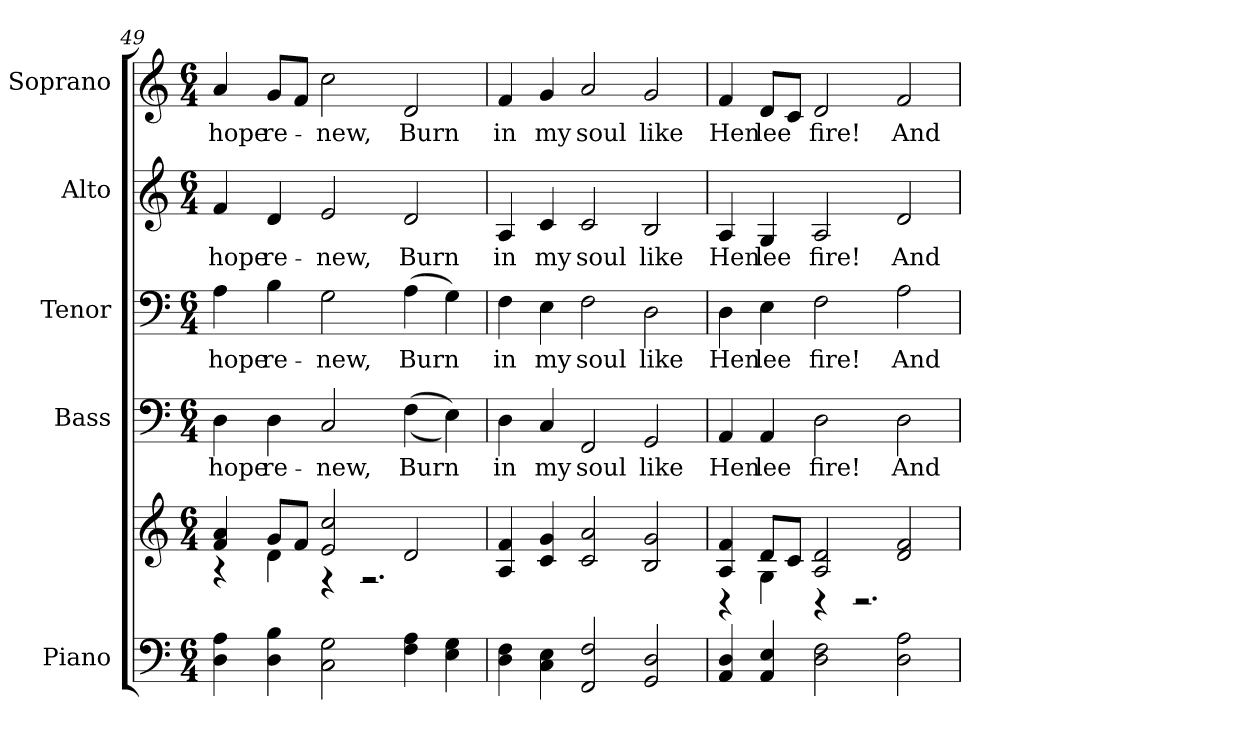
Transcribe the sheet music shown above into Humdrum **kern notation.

**kern	**kern	**kern	**text	**kern	**text	**kern	**text	**kern	**text
*part5	*part5	*part4	*part4	*part3	*part3	*part2	*part2	*part1	*part1
*staff6	*staff5	*staff4	*staff4	*staff3	*staff3	*staff2	*staff2	*staff1	*staff1
*I"Piano	*	*I"Bass	*	*I"Tenor	*	*I"Alto	*	*I"Soprano	*
*I'Pno.	*	*I'B.	*	*I'T.	*	*I'A.	*	*I'S.	*
*clefF4	*clefG2	*clefF4	*	*clefF4	*	*clefG2	*	*clefG2	*
*k[]	*k[]	*k[]	*	*k[]	*	*k[]	*	*k[]	*
*C:	*C:	*C:	*	*C:	*	*C:	*	*C:	*
*M6/4	*M6/4	*M6/4	*	*M6/4	*	*M6/4	*	*M6/4	*
=49	=49	=49	=49	=49	=49	=49	=49	=49	=49
*	*^	*	*	*	*	*	*	*	*
!	!	!	!	!LO:LY:b:color=#000000	!	!	!	!	!	!
!	!	!	!	!	!	!LO:LY:b:color=#000000	!	!	!	!
!	!	!	!	!	!	!	!	!LO:LY:b:color=#000000	!	!
!	!	!	!	!	!	!	!	!	!	!LO:LY:b:color=#000000
4Di\ 4Ai	4fi/ 4ai	4r	4Di\	hope	4Ai\	hope	4fi/	hope	4ai/	hope
!	!	!	!	!LO:LY:b:color=#000000	!	!	!	!	!	!
!	!	!	!	!	!	!LO:LY:b:color=#000000	!	!	!	!
!	!	!	!	!	!	!	!	!LO:LY:b:color=#000000	!	!
!	!	!	!	!	!	!	!	!	!	!LO:LY:b:color=#000000
4Di\ 4Bi	8gi/L	4di\	4Di\	re-	4Bi\	re-	4di/	re-	8gi/L	re-
.	8fi/J	.	.	.	.	.	.	.	8fi/J	.
!	!	!	!	!LO:LY:b:color=#000000	!	!	!	!	!	!
!	!	!	!	!	!	!LO:LY:b:color=#000000	!	!	!	!
!	!	!	!	!	!	!	!	!LO:LY:b:color=#000000	!	!
!	!	!	!	!	!	!	!	!	!	!LO:LY:b:color=#000000
2Ci\ 2Gi	2ei/ 2cci	4r	2Ci/	-new,	2Gi\	-new,	2ei/	-new,	2cci\	-new,
.	.	2.r	.	.	.	.	.	.	.	.
!	!	!	!	!LO:LY:b:color=#000000	!	!	!	!	!	!
!	!	!	!	!	!	!LO:LY:b:color=#000000	!	!	!	!
!	!	!	!	!	!	!	!	!LO:LY:b:color=#000000	!	!
!	!	!	!	!	!	!	!	!	!	!LO:LY:b:color=#000000
4Fi\ 4Ai	2di/	.	((4Fi\	Burn	(4Ai\	Burn	2di/	Burn	2di/	Burn
4Ei\ 4Gi	.	.	4Ei\))	.	4Gi\)	.	.	.	.	.
*	*v	*v	*	*	*	*	*	*	*	*
!!LO:PB:g=z
=50	=50	=50	=50	=50	=50	=50	=50	=50	=50
!	!	!	!LO:LY:b:color=#000000	!	!	!	!	!	!
!	!	!	!	!	!LO:LY:b:color=#000000	!	!	!	!
!	!	!	!	!	!	!	!LO:LY:b:color=#000000	!	!
!	!	!	!	!	!	!	!	!	!LO:LY:b:color=#000000
4Di\ 4Fi	4Ai/ 4fi	4Di\	in	4Fi\	in	4Ai/	in	4fi/	in
!	!	!	!LO:LY:b:color=#000000	!	!	!	!	!	!
!	!	!	!	!	!LO:LY:b:color=#000000	!	!	!	!
!	!	!	!	!	!	!	!LO:LY:b:color=#000000	!	!
!	!	!	!	!	!	!	!	!	!LO:LY:b:color=#000000
4Ci\ 4Ei	4ci/ 4gi	4Ci/	my	4Ei\	my	4ci/	my	4gi/	my
!	!	!	!LO:LY:b:color=#000000	!	!	!	!	!	!
!	!	!	!	!	!LO:LY:b:color=#000000	!	!	!	!
!	!	!	!	!	!	!	!LO:LY:b:color=#000000	!	!
!	!	!	!	!	!	!	!	!	!LO:LY:b:color=#000000
2FFi/ 2Fi	2ci/ 2ai	2FFi/	soul	2Fi\	soul	2ci/	soul	2ai/	soul
!	!	!	!LO:LY:b:color=#000000	!	!	!	!	!	!
!	!	!	!	!	!LO:LY:b:color=#000000	!	!	!	!
!	!	!	!	!	!	!	!LO:LY:b:color=#000000	!	!
!	!	!	!	!	!	!	!	!	!LO:LY:b:color=#000000
2GGi/ 2Di	2Bi/ 2gi	2GGi/	like	2Di\	like	2Bi/	like	2gi/	like
=51	=51	=51	=51	=51	=51	=51	=51	=51	=51
*	*^	*	*	*	*	*	*	*	*
!	!	!	!	!LO:LY:b:color=#000000	!	!	!	!	!	!
!	!	!	!	!	!	!LO:LY:b:color=#000000	!	!	!	!
!	!	!	!	!	!	!	!	!LO:LY:b:color=#000000	!	!
!	!	!	!	!	!	!	!	!	!	!LO:LY:b:color=#000000
4AAi/ 4Di	4Ai/ 4fi	4r	4AAi/	Hen	4Di\	Hen	4Ai/	Hen	4fi/	Hen
!	!	!	!	!LO:LY:b:color=#000000	!	!	!	!	!	!
!	!	!	!	!	!	!LO:LY:b:color=#000000	!	!	!	!
!	!	!	!	!	!	!	!	!LO:LY:b:color=#000000	!	!
!	!	!	!	!	!	!	!	!	!	!LO:LY:b:color=#000000
4AAi/ 4Ei	8di/L	4Gi\	4AAi/	lee	4Ei\	lee	4Gi/	lee	8di/L	lee
.	8ci/J	.	.	.	.	.	.	.	8ci/J	.
!	!	!	!	!LO:LY:b:color=#000000	!	!	!	!	!	!
!	!	!	!	!	!	!LO:LY:b:color=#000000	!	!	!	!
!	!	!	!	!	!	!	!	!LO:LY:b:color=#000000	!	!
!	!	!	!	!	!	!	!	!	!	!LO:LY:b:color=#000000
2Di\ 2Fi	2Ai/ 2di	4r	2Di\	fire!	2Fi\	fire!	2Ai/	fire!	2di/	fire!
.	.	2.r	.	.	.	.	.	.	.	.
!	!	!	!	!LO:LY:b:color=#000000	!	!	!	!	!	!
!	!	!	!	!	!	!LO:LY:b:color=#000000	!	!	!	!
!	!	!	!	!	!	!	!	!LO:LY:b:color=#000000	!	!
!	!	!	!	!	!	!	!	!	!	!LO:LY:b:color=#000000
2Di\ 2Ai	2di/ 2fi	.	2Di\	And	2Ai\	And	2di/	And	2fi/	And
*	*v	*v	*	*	*	*	*	*	*	*
=	=	=	=	=	=	=	=	=	=
*-	*-	*-	*-	*-	*-	*-	*-	*-	*-
